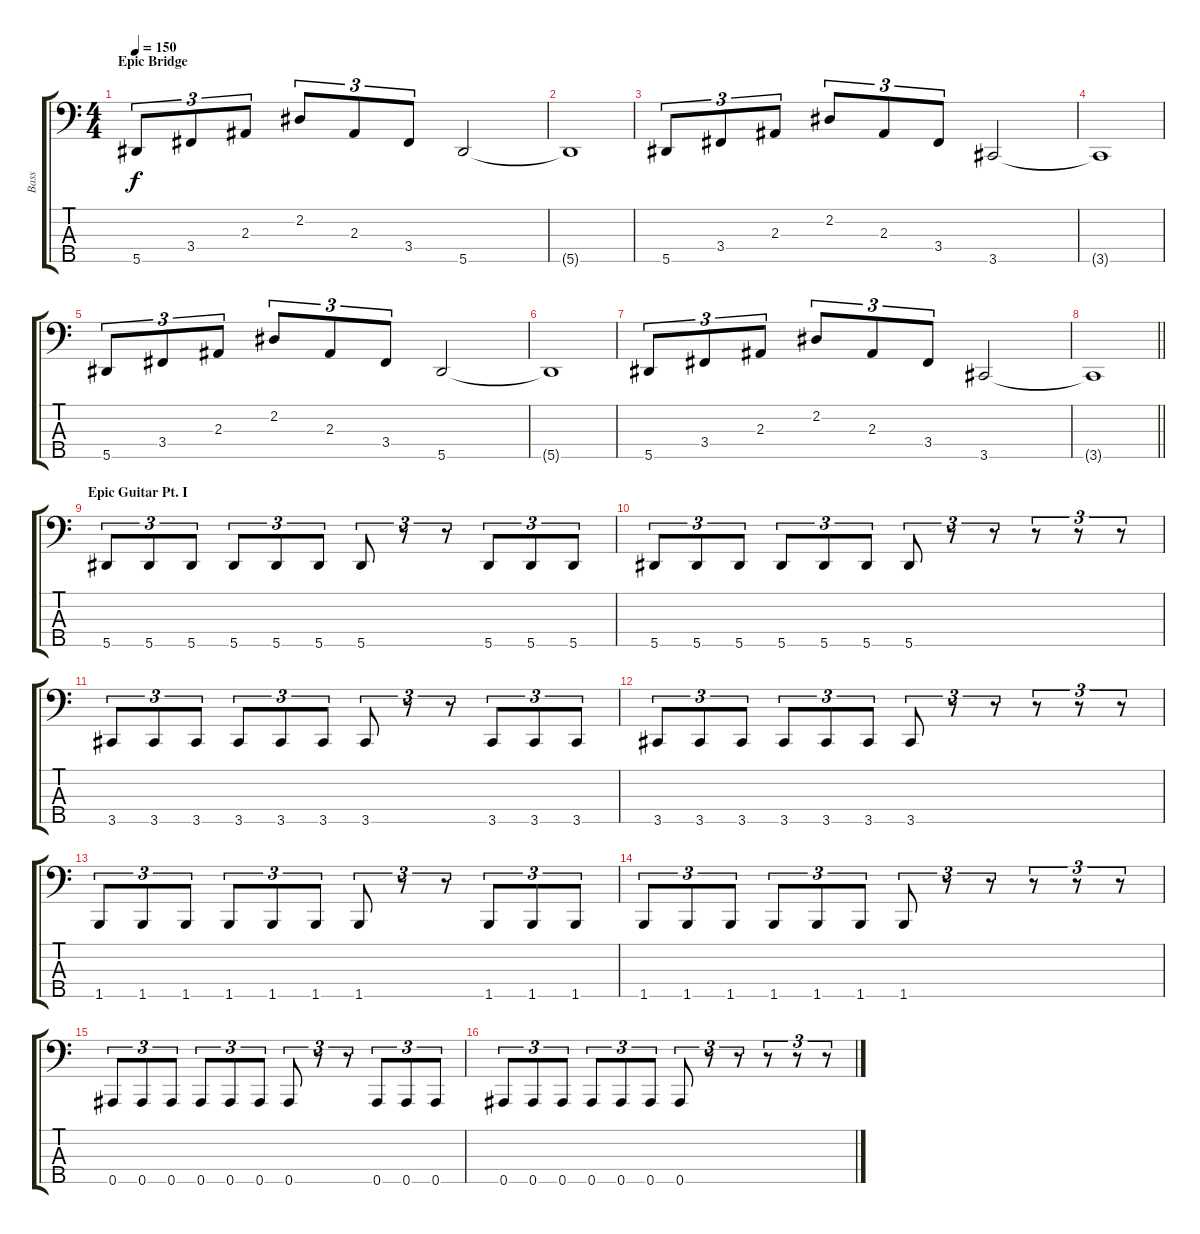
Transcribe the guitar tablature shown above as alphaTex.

\track ("Bass" "Bass") {instrument electricbasspick}
\staff {score tabs}
\tuning (Gb2 Db2 Ab1 Eb1 Bb0) {hide}
\ts (4 4)
\section ("" "Epic Bridge")
\tempo 150
\clef f4
\ks c
5.5.8{tu (3 2) dy f} 3.4.8{tu (3 2)} 2.3.8{tu (3 2)} 2.2.8{tu (3 2)} 2.3.8{tu (3 2)} 3.4.8{tu (3 2)} 5.5.2 |
5.5{t}.1 |
5.5.8{tu (3 2)} 3.4.8{tu (3 2)} 2.3.8{tu (3 2)} 2.2.8{tu (3 2)} 2.3.8{tu (3 2)} 3.4.8{tu (3 2)} 3.5.2 |
3.5{t}.1 |
5.5.8{tu (3 2)} 3.4.8{tu (3 2)} 2.3.8{tu (3 2)} 2.2.8{tu (3 2)} 2.3.8{tu (3 2)} 3.4.8{tu (3 2)} 5.5.2 |
5.5{t}.1 |
5.5.8{tu (3 2)} 3.4.8{tu (3 2)} 2.3.8{tu (3 2)} 2.2.8{tu (3 2)} 2.3.8{tu (3 2)} 3.4.8{tu (3 2)} 3.5.2 |
\barLineRight lightlight
3.5{t}.1 |
\section ("" "Epic Guitar Pt. I")
5.5.8{tu (3 2)} 5.5.8{tu (3 2)} 5.5.8{tu (3 2)} 5.5.8{tu (3 2)} 5.5.8{tu (3 2)} 5.5.8{tu (3 2)} 5.5.8{tu (3 2)} r.8{tu (3 2)} r.8{tu (3 2)} 5.5.8{tu (3 2)} 5.5.8{tu (3 2)} 5.5.8{tu (3 2)} |
5.5.8{tu (3 2)} 5.5.8{tu (3 2)} 5.5.8{tu (3 2)} 5.5.8{tu (3 2)} 5.5.8{tu (3 2)} 5.5.8{tu (3 2)} 5.5.8{tu (3 2)} r.8{tu (3 2)} r.8{tu (3 2)} r.8{tu (3 2)} r.8{tu (3 2)} r.8{tu (3 2)} |
3.5.8{tu (3 2)} 3.5.8{tu (3 2)} 3.5.8{tu (3 2)} 3.5.8{tu (3 2)} 3.5.8{tu (3 2)} 3.5.8{tu (3 2)} 3.5.8{tu (3 2)} r.8{tu (3 2)} r.8{tu (3 2)} 3.5.8{tu (3 2)} 3.5.8{tu (3 2)} 3.5.8{tu (3 2)} |
3.5.8{tu (3 2)} 3.5.8{tu (3 2)} 3.5.8{tu (3 2)} 3.5.8{tu (3 2)} 3.5.8{tu (3 2)} 3.5.8{tu (3 2)} 3.5.8{tu (3 2)} r.8{tu (3 2)} r.8{tu (3 2)} r.8{tu (3 2)} r.8{tu (3 2)} r.8{tu (3 2)} |
1.5.8{tu (3 2)} 1.5.8{tu (3 2)} 1.5.8{tu (3 2)} 1.5.8{tu (3 2)} 1.5.8{tu (3 2)} 1.5.8{tu (3 2)} 1.5.8{tu (3 2)} r.8{tu (3 2)} r.8{tu (3 2)} 1.5.8{tu (3 2)} 1.5.8{tu (3 2)} 1.5.8{tu (3 2)} |
1.5.8{tu (3 2)} 1.5.8{tu (3 2)} 1.5.8{tu (3 2)} 1.5.8{tu (3 2)} 1.5.8{tu (3 2)} 1.5.8{tu (3 2)} 1.5.8{tu (3 2)} r.8{tu (3 2)} r.8{tu (3 2)} r.8{tu (3 2)} r.8{tu (3 2)} r.8{tu (3 2)} |
0.5.8{tu (3 2)} 0.5.8{tu (3 2)} 0.5.8{tu (3 2)} 0.5.8{tu (3 2)} 0.5.8{tu (3 2)} 0.5.8{tu (3 2)} 0.5.8{tu (3 2)} r.8{tu (3 2)} r.8{tu (3 2)} 0.5.8{tu (3 2)} 0.5.8{tu (3 2)} 0.5.8{tu (3 2)} |
0.5.8{tu (3 2)} 0.5.8{tu (3 2)} 0.5.8{tu (3 2)} 0.5.8{tu (3 2)} 0.5.8{tu (3 2)} 0.5.8{tu (3 2)} 0.5.8{tu (3 2)} r.8{tu (3 2)} r.8{tu (3 2)} r.8{tu (3 2)} r.8{tu (3 2)} r.8{tu (3 2)}
